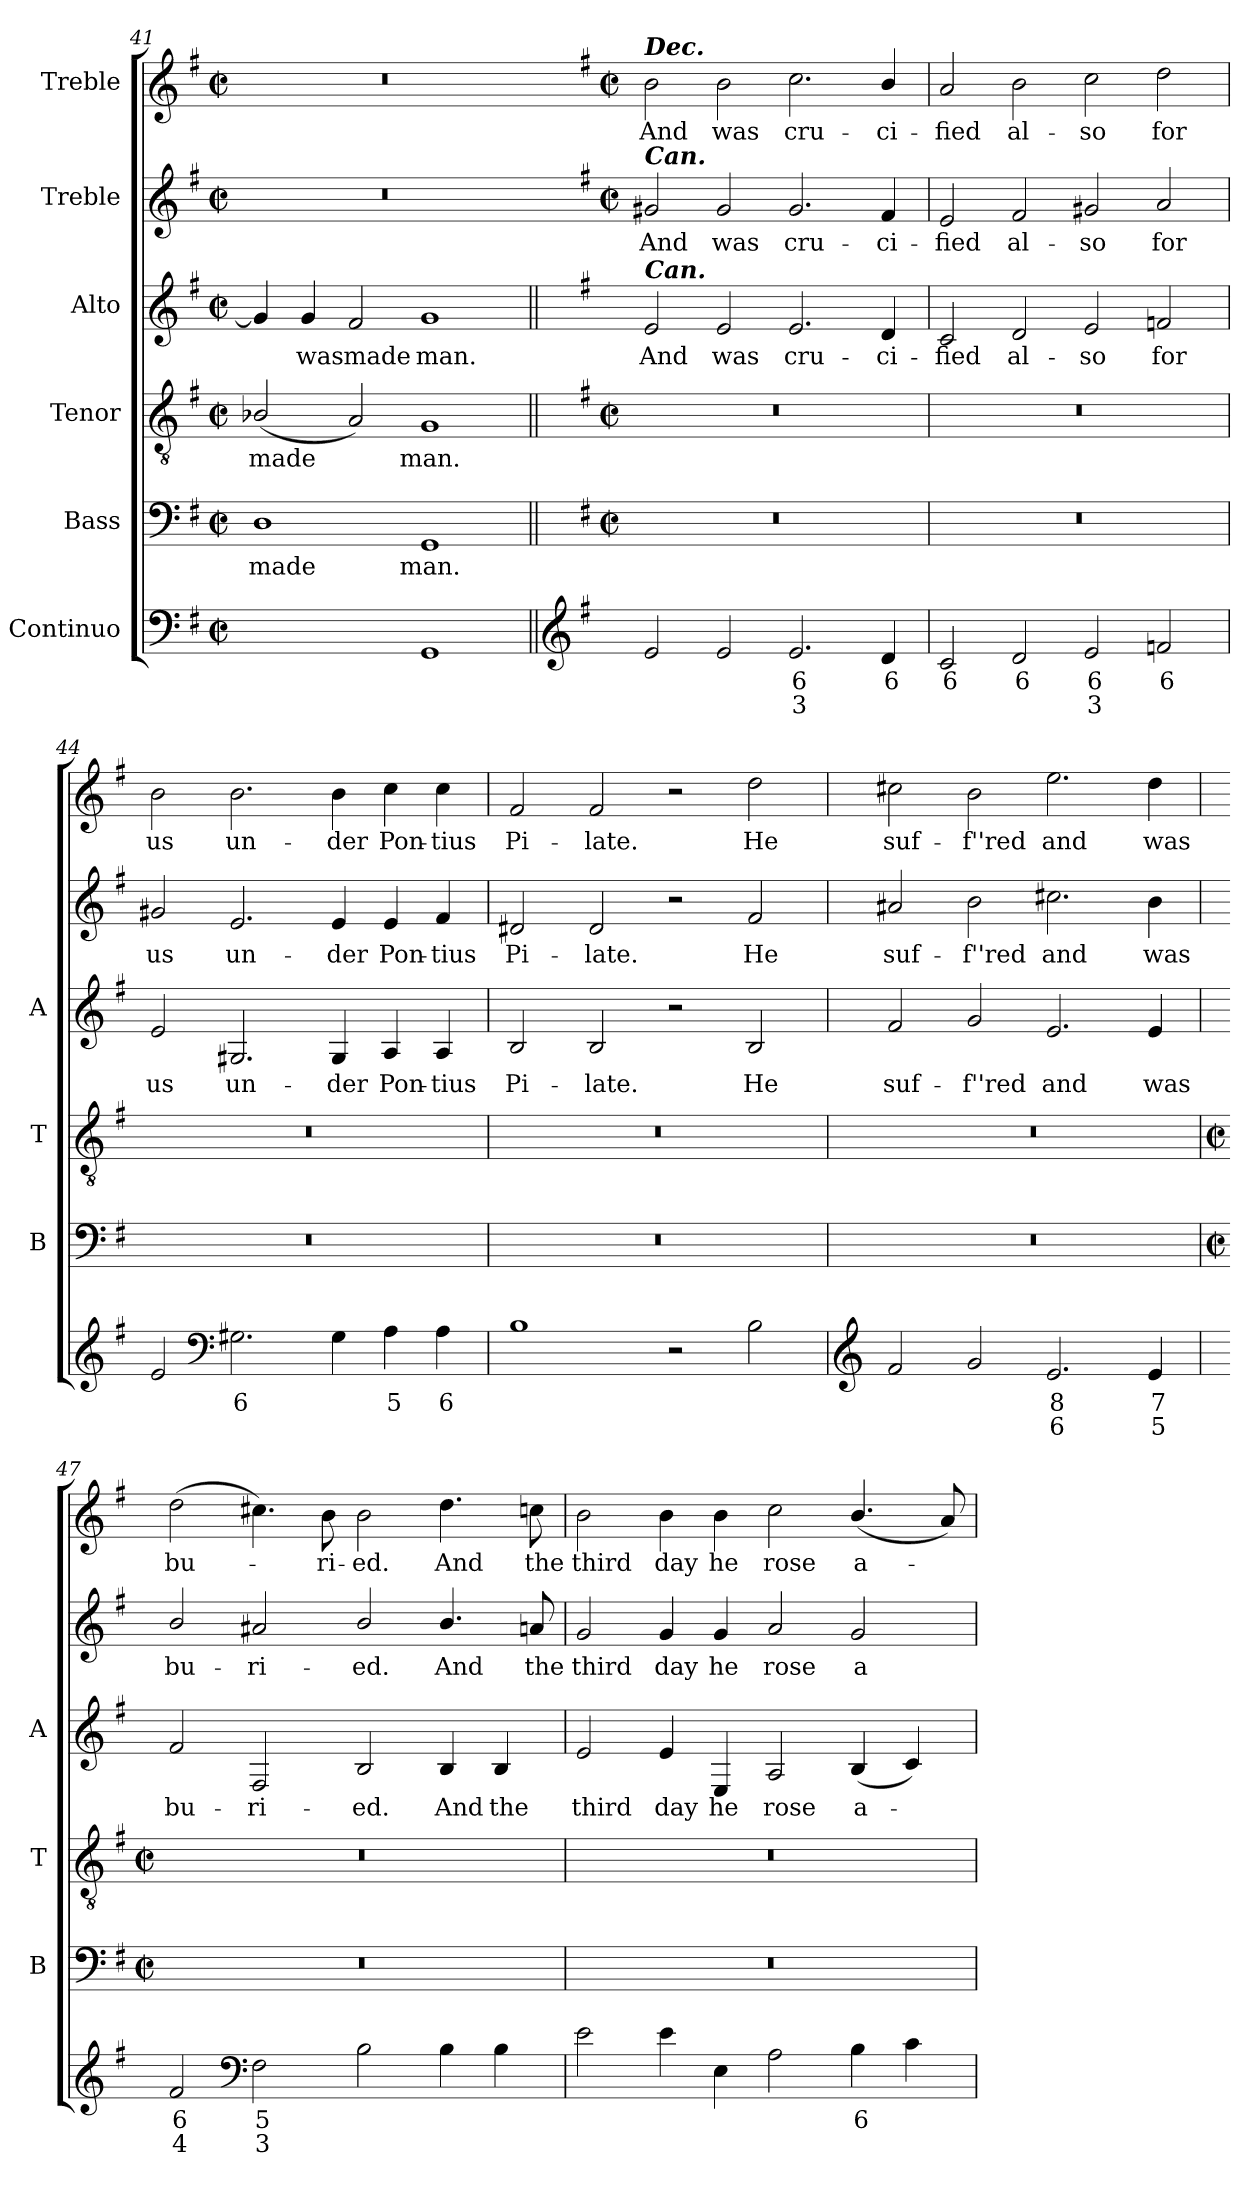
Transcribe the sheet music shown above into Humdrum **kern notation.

**kern	**text	**text	**kern	**text	**kern	**text	**kern	**text	**kern	**text	**kern	**text
*part6	*part6	*part6	*part5	*part5	*part4	*part4	*part3	*part3	*part2	*part2	*part1	*part1
*staff6	*staff6	*staff6	*staff5	*staff5	*staff4	*staff4	*staff3	*staff3	*staff2	*staff2	*staff1	*staff1
*I"Continuo	*	*	*I"Bass	*	*I"Tenor	*	*I"Alto	*	*I"Treble	*	*I"Treble	*
*	*	*	*I'B	*	*I'T	*	*I'A	*	*	*	*	*
*clefF4	*	*	*clefF4	*	*clefGv2	*	*clefG2	*	*clefG2	*	*clefG2	*
*k[f#]	*	*	*k[f#]	*	*k[f#]	*	*k[f#]	*	*k[f#]	*	*k[f#]	*
*G:	*	*	*G:	*	*G:	*	*G:	*	*G:	*	*G:	*
*M4/2	*	*	*M4/2	*	*M4/2	*	*M4/2	*	*M4/2	*	*M4/2	*
*met(c|)	*	*	*met(c|)	*	*met(c|)	*	*met(c|)	*	*met(c|)	*	*met(c|)	*
=41	=41	=41	=41	=41	=41	=41	=41	=41	=41	=41	=41	=41
!	!LO:LY:b	!LO:LY:b	!	!LO:LY:b	!	!LO:LY:b	!	!	!	!	!	!
[2Dyy	6	4	1D	made	(<2B-X/	made	4g]	.	0r	.	0r	.
!	!	!	!	!	!	!	!	!LO:LY:b	!	!	!	!
.	.	.	.	.	.	.	4g	was	.	.	.	.
!	!LO:LY:b	!LO:LY:b	!	!	!	!	!	!LO:LY:b	!	!	!	!
2Dyy]	5	3	.	.	2A)	.	2f#	made	.	.	.	.
!	!	!	!	!LO:LY:b	!	!LO:LY:b	!	!LO:LY:b	!	!	!	!
1GG	.	.	1GG	man.	1G	man.	1g	man.	.	.	.	.
!!LO:LB:g=z
=42||	=42	=42	=42||	=42	=42||	=42	=42||	=42	=42	=42	=42	=42
*clefG2	*	*	*	*	*	*	*	*	*	*	*	*
*	*	*	*	*	*	*	*	*	*k[f#]	*	*k[f#]	*
*	*	*	*	*	*	*	*	*	*G:	*	*G:	*
*	*	*	*M4/2	*	*M4/2	*	*	*	*M4/2	*	*M4/2	*
*	*	*	*met(c|)	*	*met(c|)	*	*	*	*met(c|)	*	*met(c|)	*
!	!	!	!	!	!	!	!	!	!	!	!LO:TX:a:Bi:t=Dec.	!
!	!	!	!	!	!	!	!	!	!LO:TX:a:Bi:t=Can.	!	!	!
!	!	!	!	!	!	!	!LO:TX:a:Bi:t=Can.	!	!	!	!	!
!	!	!	!	!	!	!	!	!LO:LY:b	!	!LO:LY:b	!	!LO:LY:b
2e	.	.	0r	.	0r	.	2e	And	2g#X	And	2b	And
!	!	!	!	!	!	!	!	!LO:LY:b	!	!LO:LY:b	!	!LO:LY:b
2e	.	.	.	.	.	.	2e	was	2g#	was	2b	was
!	!LO:LY:b	!LO:LY:b	!	!	!	!	!	!LO:LY:b	!	!LO:LY:b	!	!LO:LY:b
2.e	6	3	.	.	.	.	2.e	cru-	2.g#	cru-	2.cc	cru-
!	!LO:LY:b	!	!	!	!	!	!	!LO:LY:b	!	!LO:LY:b	!	!LO:LY:b
4d	6	.	.	.	.	.	4d	-ci-	4f#	-ci-	4b/	-ci-
=43	=43	=43	=43	=43	=43	=43	=43	=43	=43	=43	=43	=43
!	!LO:LY:b	!	!	!	!	!	!	!LO:LY:b	!	!LO:LY:b	!	!LO:LY:b
2c	6	.	0r	.	0r	.	2c	-fied	2e	-fied	2a	-fied
!	!LO:LY:b	!	!	!	!	!	!	!LO:LY:b	!	!LO:LY:b	!	!LO:LY:b
2d	6	.	.	.	.	.	2d	al-	2f#	al-	2b	al-
!	!LO:LY:b	!LO:LY:b	!	!	!	!	!	!LO:LY:b	!	!LO:LY:b	!	!LO:LY:b
2e	6	3	.	.	.	.	2e	-so	2g#X	-so	2cc	-so
!	!LO:LY:b	!	!	!	!	!	!	!LO:LY:b	!	!LO:LY:b	!	!LO:LY:b
2fn	6	.	.	.	.	.	2fn	for	2a	for	2dd	for
=44	=44	=44	=44	=44	=44	=44	=44	=44	=44	=44	=44	=44
!	!	!	!	!	!	!	!	!LO:LY:b	!	!LO:LY:b	!	!LO:LY:b
2e	.	.	0r	.	0r	.	2e	us	2g#X	us	2b	us
*clefF4	*	*	*	*	*	*	*	*	*	*	*	*
!	!LO:LY:b	!	!	!	!	!	!	!LO:LY:b	!	!LO:LY:b	!	!LO:LY:b
2.G#X	6	.	.	.	.	.	2.G#X	un-	2.e	un-	2.b	un-
!	!	!	!	!	!	!	!	!LO:LY:b	!	!LO:LY:b	!	!LO:LY:b
4G#	.	.	.	.	.	.	4G#	-der	4e	-der	4b	-der
!	!LO:LY:b	!	!	!	!	!	!	!LO:LY:b	!	!LO:LY:b	!	!LO:LY:b
4A	5	.	.	.	.	.	4A	Pon-	4e	Pon-	4cc	Pon-
!	!LO:LY:b	!	!	!	!	!	!	!LO:LY:b	!	!LO:LY:b	!	!LO:LY:b
4A	6	.	.	.	.	.	4A	-tius	4f#	-tius	4cc	-tius
=45	=45	=45	=45	=45	=45	=45	=45	=45	=45	=45	=45	=45
!	!	!	!	!	!	!	!	!LO:LY:b	!	!LO:LY:b	!	!LO:LY:b
1B	.	.	0r	.	0r	.	2B	Pi-	2d#X	Pi-	2f#	Pi-
!	!	!	!	!	!	!	!	!LO:LY:b	!	!LO:LY:b	!	!LO:LY:b
.	.	.	.	.	.	.	2B	-late.	2d#	-late.	2f#	-late.
2r	.	.	.	.	.	.	2r	.	2r	.	2r	.
!	!	!	!	!	!	!	!	!LO:LY:b	!	!LO:LY:b	!	!LO:LY:b
2B	.	.	.	.	.	.	2B	He	2f#	He	2dd	He
=46	=46	=46	=46	=46	=46	=46	=46	=46	=46	=46	=46	=46
*clefG2	*	*	*	*	*	*	*	*	*	*	*	*
!	!	!	!	!	!	!	!	!LO:LY:b	!	!LO:LY:b	!	!LO:LY:b
2f#	.	.	0r	.	0r	.	2f#	suf-	2a#X	suf-	2cc#X	suf-
!	!	!	!	!	!	!	!	!LO:LY:b	!	!LO:LY:b	!	!LO:LY:b
2g	.	.	.	.	.	.	2g	-f''red	2b	-f''red	2b	-f''red
!	!LO:LY:b	!LO:LY:b	!	!	!	!	!	!LO:LY:b	!	!LO:LY:b	!	!LO:LY:b
2.e	8	6	.	.	.	.	2.e	and	2.cc#X	and	2.ee	and
!	!LO:LY:b	!LO:LY:b	!	!	!	!	!	!LO:LY:b	!	!LO:LY:b	!	!LO:LY:b
4e	7	5	.	.	.	.	4e	was	4b	was	4dd	was
!!LO:LB:g=z
=47	=47	=47	=47	=47	=47	=47	=47	=47	=47	=47	=47	=47
*	*	*	*M4/2	*	*M4/2	*	*	*	*	*	*	*
*	*	*	*met(c|)	*	*met(c|)	*	*	*	*	*	*	*
!	!LO:LY:b	!LO:LY:b	!	!	!	!	!	!LO:LY:b	!	!LO:LY:b	!	!LO:LY:b
2f#	6	4	0r	.	0r	.	2f#	bu-	2b/	bu-	(>2dd	bu-
*clefF4	*	*	*	*	*	*	*	*	*	*	*	*
!	!LO:LY:b	!LO:LY:b	!	!	!	!	!	!LO:LY:b	!	!LO:LY:b	!	!
2F#	5	3	.	.	.	.	2F#	-ri-	2a#X	-ri-	4.cc#X)	.
!	!	!	!	!	!	!	!	!	!	!	!	!LO:LY:b
.	.	.	.	.	.	.	.	.	.	.	8b	ri-
!	!	!	!	!	!	!	!	!LO:LY:b	!	!LO:LY:b	!	!LO:LY:b
2B	.	.	.	.	.	.	2B	-ed.	2b/	-ed.	2b	-ed.
!	!	!	!	!	!	!	!	!LO:LY:b	!	!LO:LY:b	!	!LO:LY:b
4B	.	.	.	.	.	.	4B	And	4.b/	And	4.dd	And
!	!	!	!	!	!	!	!	!LO:LY:b	!	!	!	!
4B	.	.	.	.	.	.	4B	the	.	.	.	.
!	!	!	!	!	!	!	!	!	!	!LO:LY:b	!	!LO:LY:b
.	.	.	.	.	.	.	.	.	8an	the	8ccn	the
=48	=48	=48	=48	=48	=48	=48	=48	=48	=48	=48	=48	=48
!	!	!	!	!	!	!	!	!LO:LY:b	!	!LO:LY:b	!	!LO:LY:b
2e	.	.	0r	.	0r	.	2e	third	2g	third	2b	third
!	!	!	!	!	!	!	!	!LO:LY:b	!	!LO:LY:b	!	!LO:LY:b
4e	.	.	.	.	.	.	4e	day	4g	day	4b	day
!	!	!	!	!	!	!	!	!LO:LY:b	!	!LO:LY:b	!	!LO:LY:b
4E	.	.	.	.	.	.	4E	he	4g	he	4b	he
!	!	!	!	!	!	!	!	!LO:LY:b	!	!LO:LY:b	!	!LO:LY:b
2A	.	.	.	.	.	.	2A	rose	2a	rose	2cc	rose
!	!LO:LY:b	!	!	!	!	!	!	!LO:LY:b	!	!LO:LY:b	!	!LO:LY:b
4B	6	.	.	.	.	.	(<4B	a-	2g	a-	(<4.b/	a-
4c	.	.	.	.	.	.	4c)	.	.	.	.	.
.	.	.	.	.	.	.	.	.	.	.	8a)	.
=	=	=	=	=	=	=	=	=	=	=	=	=
*-	*-	*-	*-	*-	*-	*-	*-	*-	*-	*-	*-	*-
